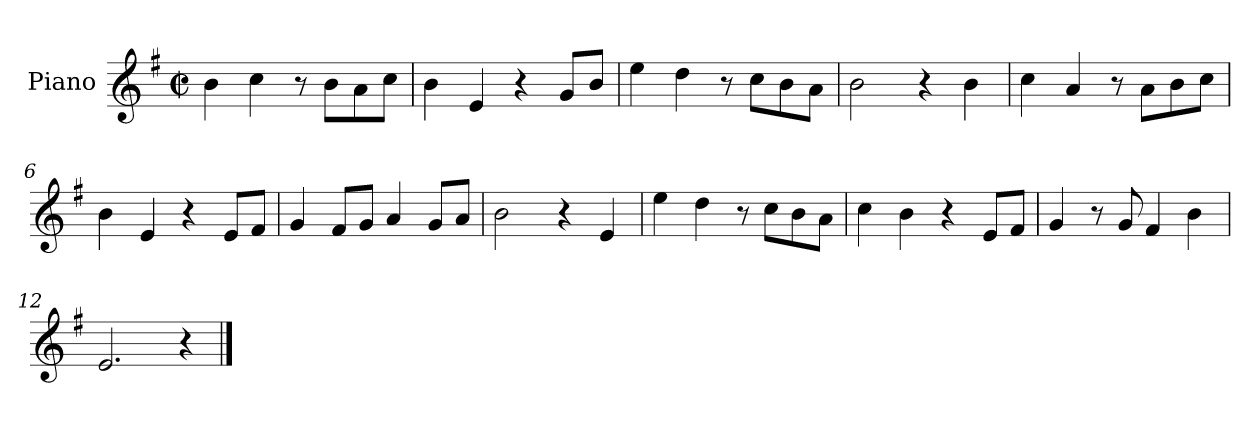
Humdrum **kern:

**kern
*part1
*staff1
*I"Piano
*I'Pno
*clefG2
*k[f#]
*e:
*M2/2
*met(c|)
=1
4b\
4cc\
8r
8b\L
8a\
8cc\J
=2
4b\
4e/
4r
8g/L
8b/J
=3
4ee\
4dd\
8r
8cc\L
8b\
8a\J
=4
2b\
4r
4b\
=5
4cc\
4a/
8r
8a\L
8b\
8cc\J
=6
4b\
4e/
4r
8e/L
8f#/J
=7
4g/
8f#/L
8g/J
4a/
8g/L
8a/J
=8
2b\
4r
4e/
=9
4ee\
4dd\
8r
8cc\L
8b\
8a\J
=10
4cc\
4b\
4r
8e/L
8f#/J
=11
4g/
8r
8g/
4f#/
4b\
=12
2.e/
4r
==
*-
